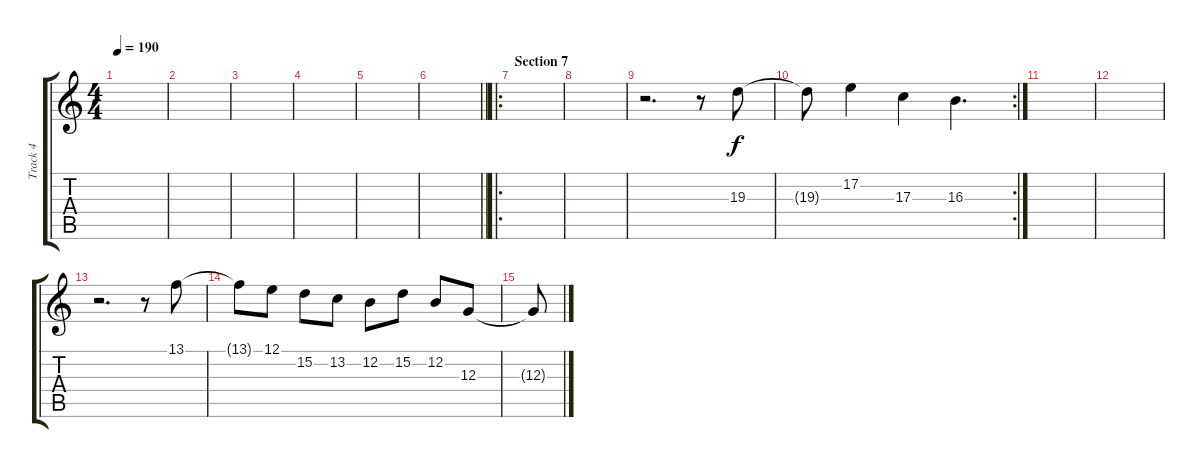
\track ("Track 4" "Track 4") {instrument panflute}
\staff {score tabs}
\tuning (E4 B3 G3 D3 A2 E2) {hide}
\ts (4 4)
\tempo 190
\clef g2
\ks c
|
|
|
|
|
\barLineRight lightlight
|
\ro
\section ("" "Section 7")
|
|
r.2{d} r.8 19.3.8 |
\rc 2
19.3{t}.8 17.2.4 17.3.4 16.3.4{d} |
|
|
r.2{d} r.8 13.1.8 |
13.1{t}.8 12.1.8 15.2.8 13.2.8 12.2.8 15.2.8 12.2.8 12.3.8 |
12.3{t}.8
